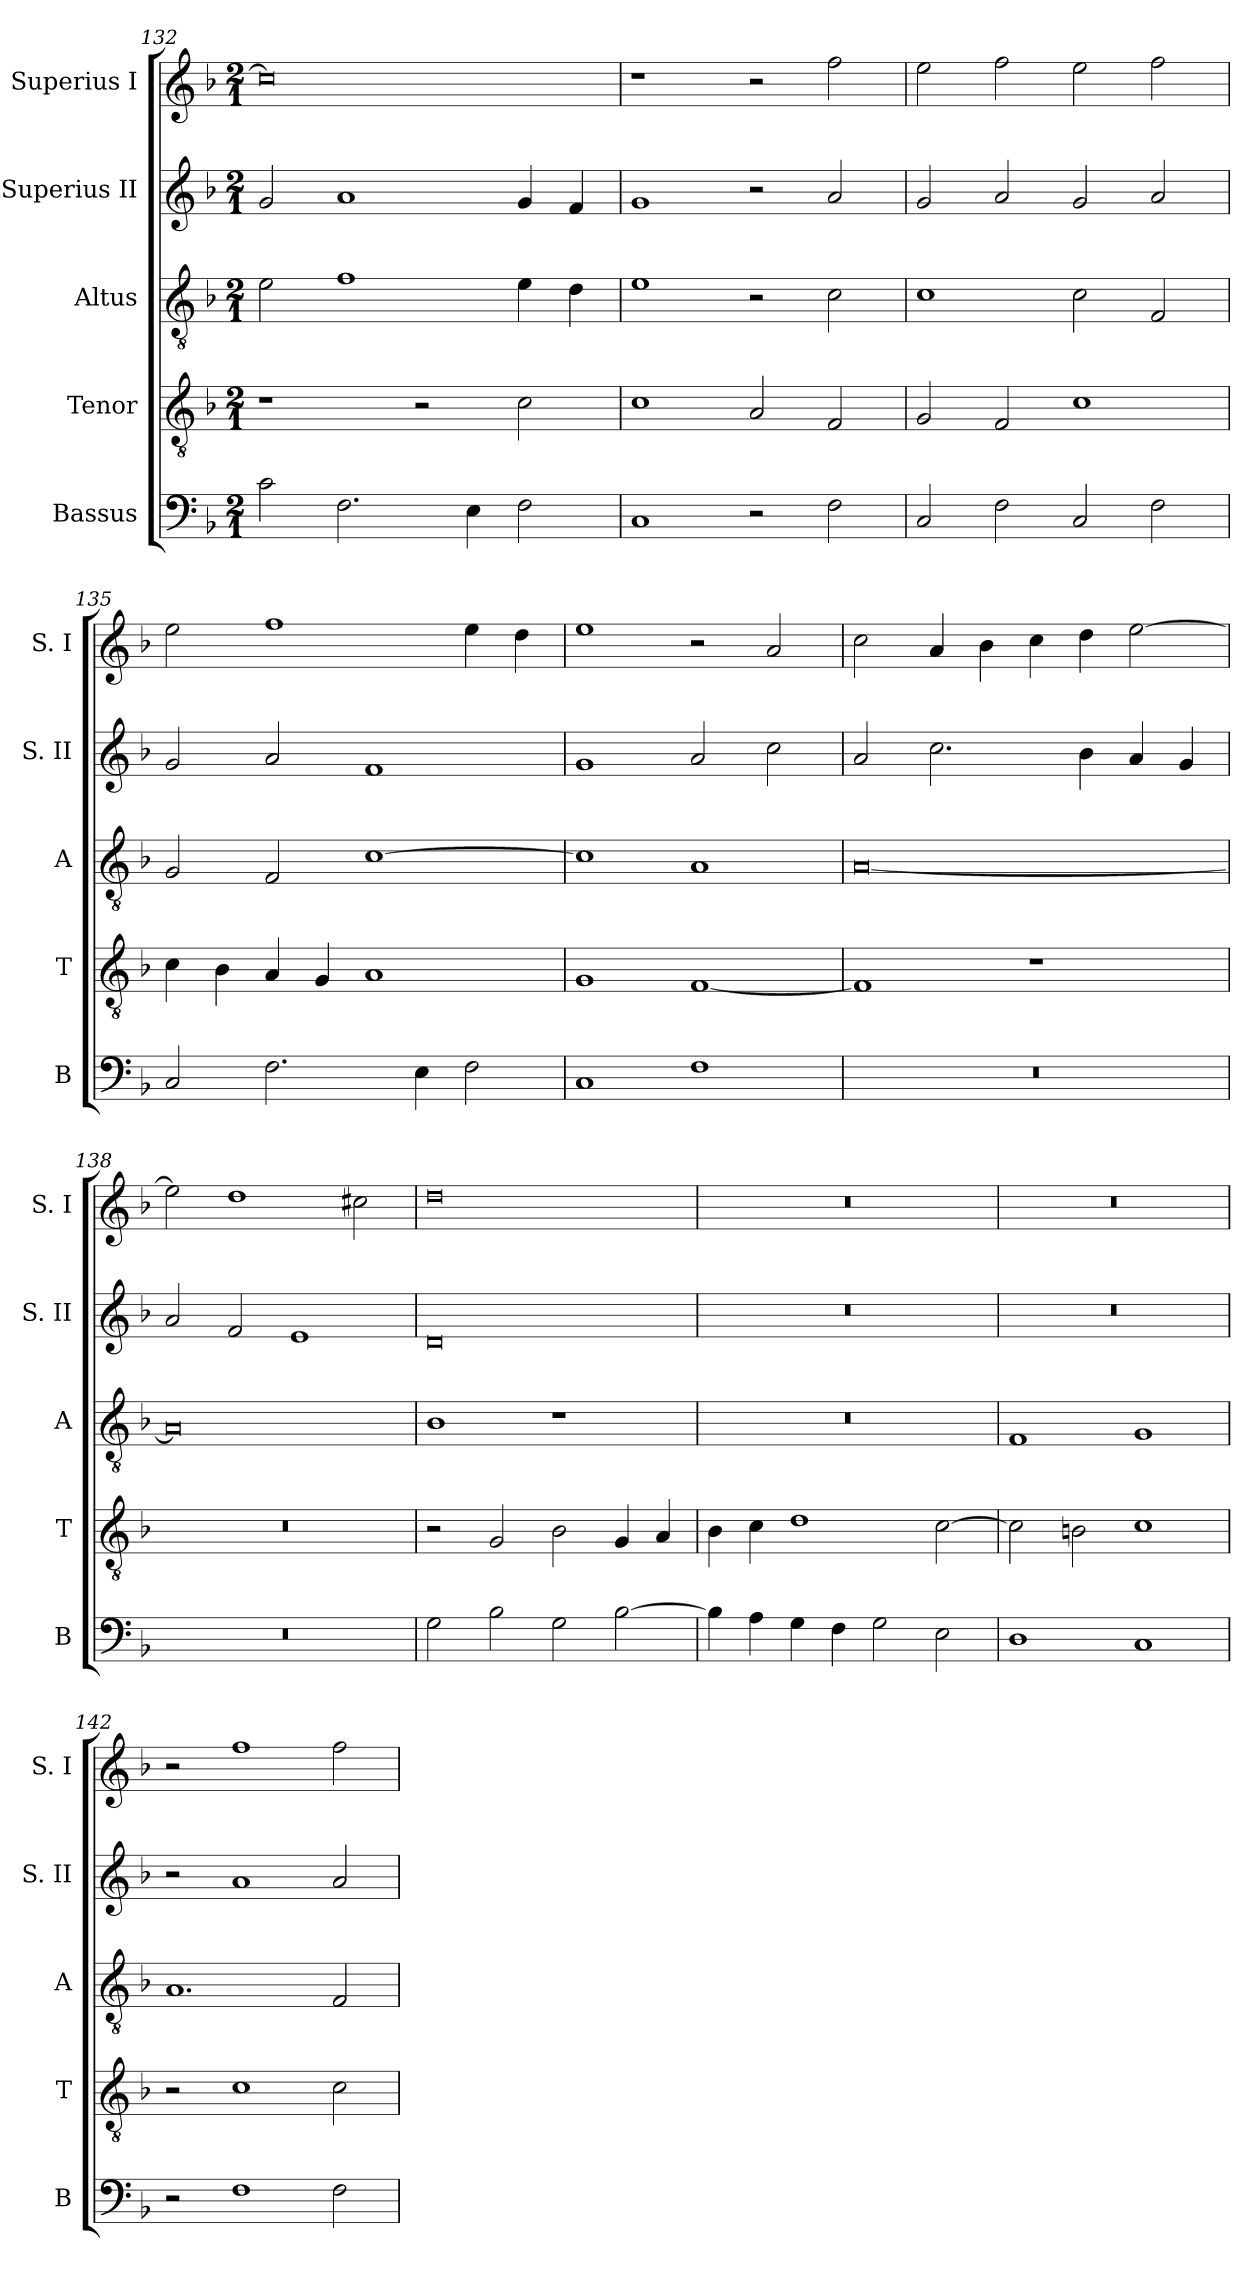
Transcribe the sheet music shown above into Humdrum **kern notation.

**kern	**kern	**kern	**kern	**kern
*part5	*part4	*part3	*part2	*part1
*staff5	*staff4	*staff3	*staff2	*staff1
*I"Bassus	*I"Tenor	*I"Altus	*I"Superius II	*I"Superius I
*I'B	*I'T	*I'A	*I'S. II	*I'S. I
*clefF4	*clefGv2	*clefGv2	*clefG2	*clefG2
*k[b-]	*k[b-]	*k[b-]	*k[b-]	*k[b-]
*F:	*F:	*F:	*F:	*F:
*M2/1	*M2/1	*M2/1	*M2/1	*M2/1
=132	=132	=132	=132	=132
2c	1r	2e	2g	0cc]
2.F	.	1f	1a	.
.	2r	.	.	.
4E	.	.	.	.
2F	2c	4e	4g	.
.	.	4d	4f	.
=133	=133	=133	=133	=133
1C	1c	1e	1g	1r
2r	2A	2r	2r	2r
2F	2F	2c	2a	2ff
=134	=134	=134	=134	=134
2C	2G	1c	2g	2ee
2F	2F	.	2a	2ff
2C	1c	2c	2g	2ee
2F	.	2F	2a	2ff
=135	=135	=135	=135	=135
2C	4c	2G	2g	2ee
.	4B-	.	.	.
2.F	4A	2F	2a	1ff
.	4G	.	.	.
.	1A	[1c	1f	.
4E	.	.	.	.
2F	.	.	.	4ee
.	.	.	.	4dd
=136	=136	=136	=136	=136
1C	1G	1c]	1g	1ee
1F	[1F	1A	2a	2r
.	.	.	2cc	2a
=137	=137	=137	=137	=137
0r	1F]	[0A	2a	2cc
.	.	.	2.cc	4a
.	.	.	.	4b-
.	1r	.	.	4cc
.	.	.	4b-	4dd
.	.	.	4a	[2ee
.	.	.	4g	.
=138	=138	=138	=138	=138
0r	0r	0A]	2a	2ee]
.	.	.	2f	1dd
.	.	.	1e	.
.	.	.	.	2cc#X
=139	=139	=139	=139	=139
2G	2r	1B-	0d	0dd
2B-	2G	.	.	.
2G	2B-	1r	.	.
[2B-	4G	.	.	.
.	4A	.	.	.
=140	=140	=140	=140	=140
4B-]	4B-	0r	0r	0r
4A	4c	.	.	.
4G	1d	.	.	.
4F	.	.	.	.
2G	.	.	.	.
2E	[2c	.	.	.
=141	=141	=141	=141	=141
1D	2c]	1F	0r	0r
.	2Bn	.	.	.
1C	1c	1G	.	.
=142	=142	=142	=142	=142
2r	2r	1.A	2r	2r
1F	1c	.	1a	1ff
2F	2c	2F	2a	2ff
=	=	=	=	=
*-	*-	*-	*-	*-
